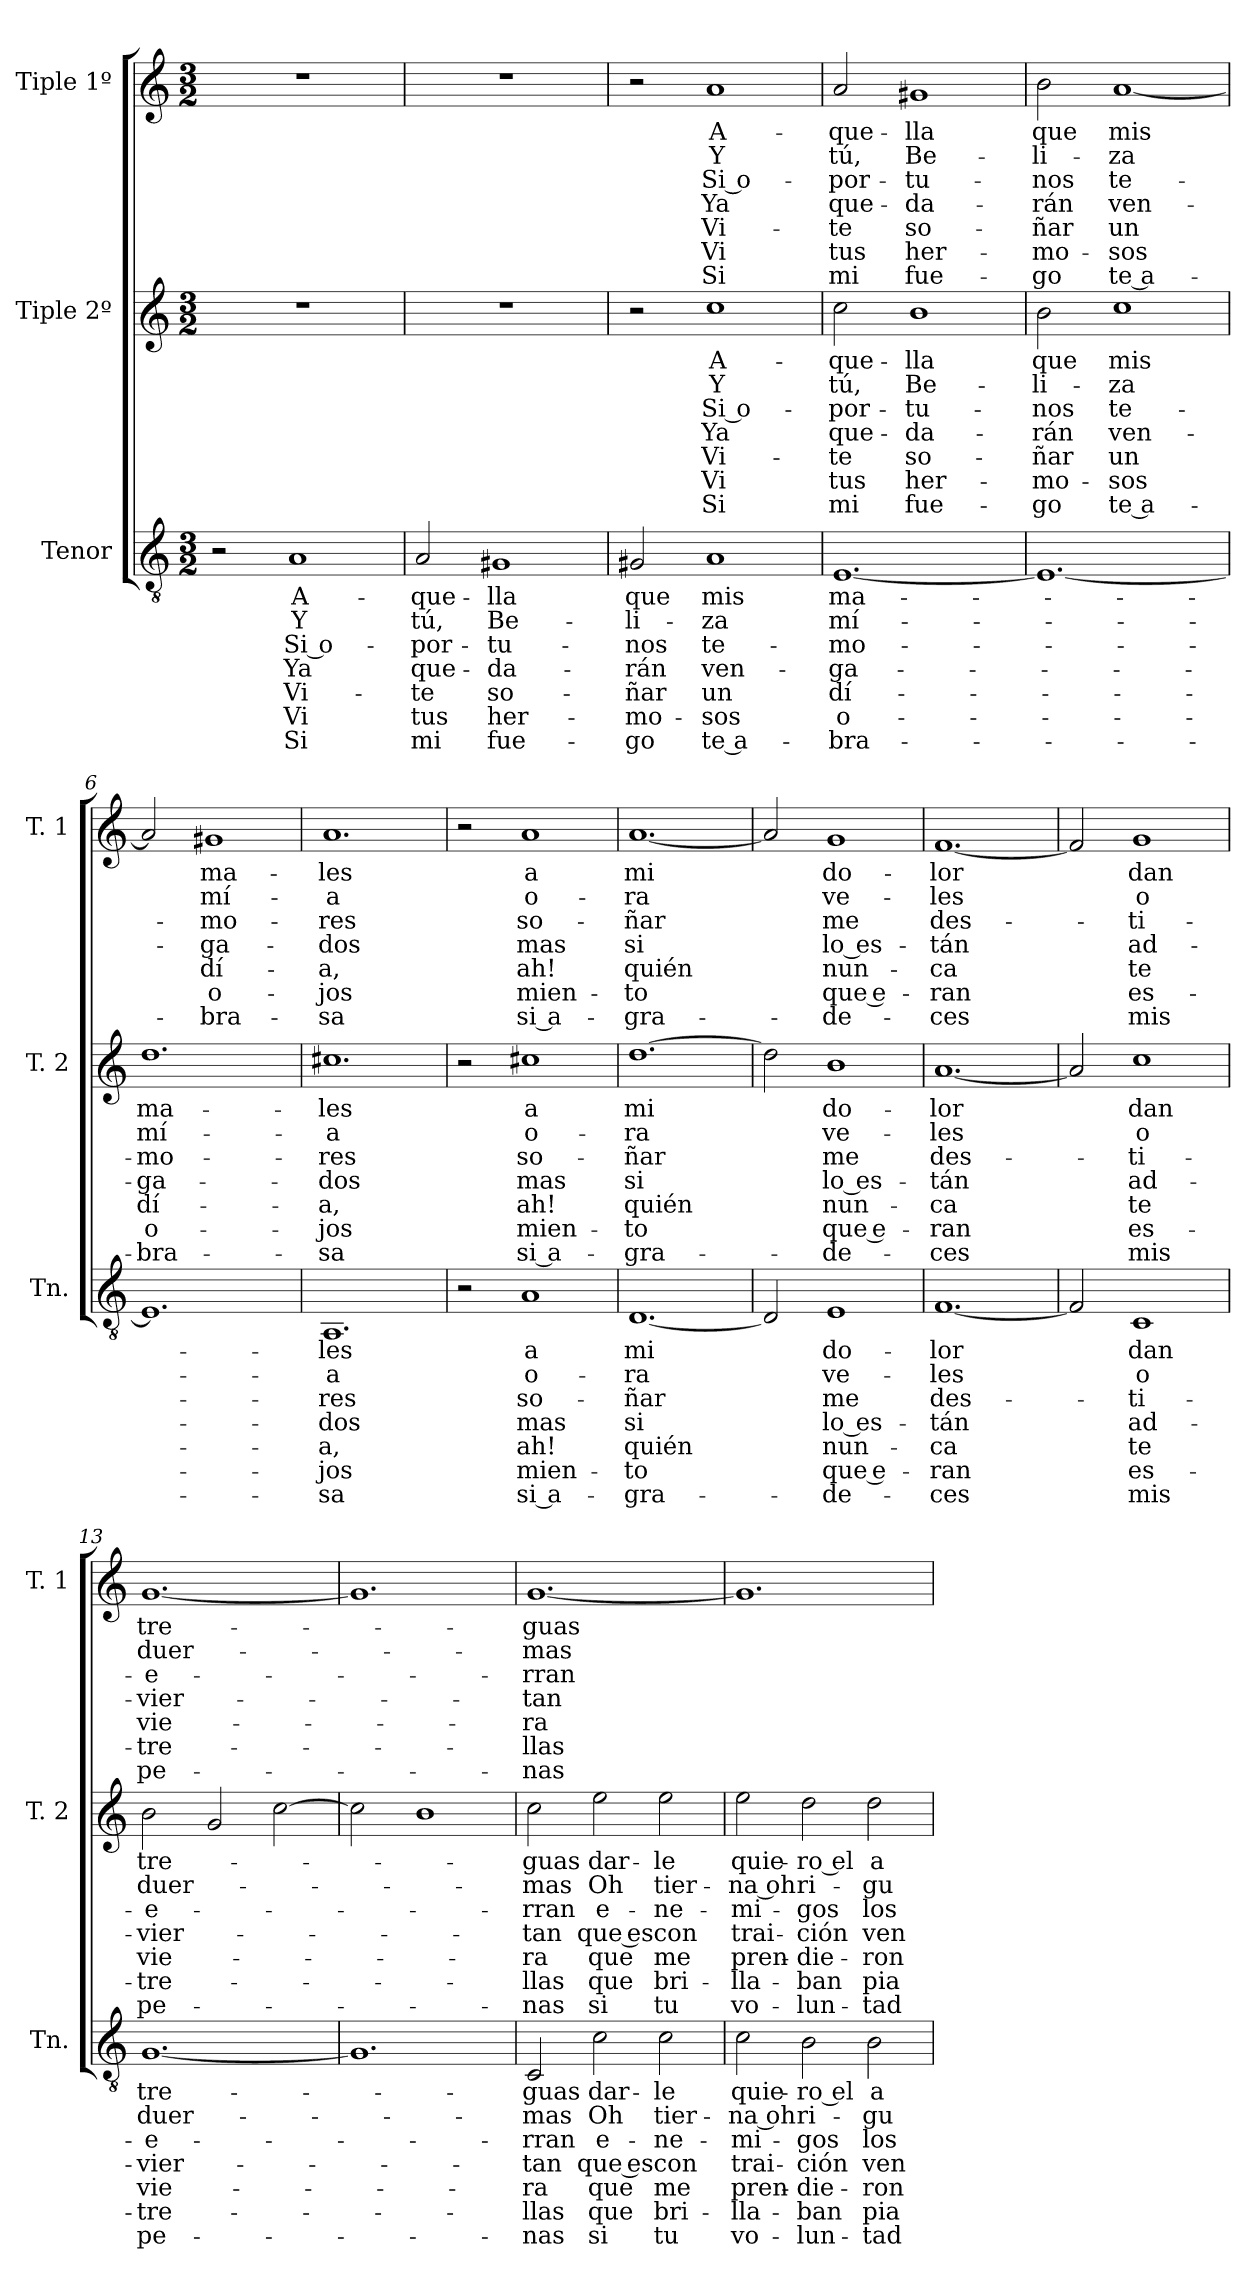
**kern	**text	**text	**text	**text	**text	**text	**text	**kern	**text	**text	**text	**text	**text	**text	**text	**kern	**text	**text	**text	**text	**text	**text	**text
*part3	*part3	*part3	*part3	*part3	*part3	*part3	*part3	*part2	*part2	*part2	*part2	*part2	*part2	*part2	*part2	*part1	*part1	*part1	*part1	*part1	*part1	*part1	*part1
*staff3	*staff3	*staff3	*staff3	*staff3	*staff3	*staff3	*staff3	*staff2	*staff2	*staff2	*staff2	*staff2	*staff2	*staff2	*staff2	*staff1	*staff1	*staff1	*staff1	*staff1	*staff1	*staff1	*staff1
*I"Tenor	*	*	*	*	*	*	*	*I"Tiple 2º	*	*	*	*	*	*	*	*I"Tiple 1º	*	*	*	*	*	*	*
*I'Tn.	*	*	*	*	*	*	*	*I'T. 2	*	*	*	*	*	*	*	*I'T. 1	*	*	*	*	*	*	*
*clefGv2	*	*	*	*	*	*	*	*clefG2	*	*	*	*	*	*	*	*clefG2	*	*	*	*	*	*	*
*M3/2	*	*	*	*	*	*	*	*M3/2	*	*	*	*	*	*	*	*M3/2	*	*	*	*	*	*	*
=1	=1	=1	=1	=1	=1	=1	=1	=1	=1	=1	=1	=1	=1	=1	=1	=1	=1	=1	=1	=1	=1	=1	=1
2r	.	.	.	.	.	.	.	1.r	.	.	.	.	.	.	.	1.r	.	.	.	.	.	.	.
1A	A-	Y	Si o-	Ya	Vi-	Vi	Si	.	.	.	.	.	.	.	.	.	.	.	.	.	.	.	.
=2	=2	=2	=2	=2	=2	=2	=2	=2	=2	=2	=2	=2	=2	=2	=2	=2	=2	=2	=2	=2	=2	=2	=2
2A	-que-	tú,	-por-	que-	-te	tus	mi	1.r	.	.	.	.	.	.	.	1.r	.	.	.	.	.	.	.
1G#X	-lla	Be-	-tu-	-da-	so-	her-	fue-	.	.	.	.	.	.	.	.	.	.	.	.	.	.	.	.
=3	=3	=3	=3	=3	=3	=3	=3	=3	=3	=3	=3	=3	=3	=3	=3	=3	=3	=3	=3	=3	=3	=3	=3
2G#X	que	-li-	-nos	-rán	-ñar	-mo-	-go	2r	.	.	.	.	.	.	.	2r	.	.	.	.	.	.	.
1A	mis	-za	te-	ven-	un	-sos	te a-	1cc	A-	Y	Si o-	Ya	Vi-	Vi	Si	1a	A-	Y	Si o-	Ya	Vi-	Vi	Si
=4	=4	=4	=4	=4	=4	=4	=4	=4	=4	=4	=4	=4	=4	=4	=4	=4	=4	=4	=4	=4	=4	=4	=4
[1.E	ma-	mí-	-mo-	-ga-	dí-	o-	-bra-	2cc	-que-	tú,	-por-	que-	-te	tus	mi	2a	-que-	tú,	-por-	que-	-te	tus	mi
.	.	.	.	.	.	.	.	1b	-lla	Be-	-tu-	-da-	so-	her-	fue-	1g#X	-lla	Be-	-tu-	-da-	so-	her-	fue-
=5	=5	=5	=5	=5	=5	=5	=5	=5	=5	=5	=5	=5	=5	=5	=5	=5	=5	=5	=5	=5	=5	=5	=5
1.E_	.	.	.	.	.	.	.	2b	que	-li-	-nos	-rán	-ñar	-mo-	-go	2b	que	-li-	-nos	-rán	-ñar	-mo-	-go
.	.	.	.	.	.	.	.	1cc	mis	-za	te-	ven-	un	-sos	te a-	[1a	mis	-za	te-	ven-	un	-sos	te a-
=6	=6	=6	=6	=6	=6	=6	=6	=6	=6	=6	=6	=6	=6	=6	=6	=6	=6	=6	=6	=6	=6	=6	=6
1.E]	.	.	.	.	.	.	.	1.dd	ma-	mí-	-mo-	-ga-	dí-	o-	-bra-	2a]	.	.	.	.	.	.	.
.	.	.	.	.	.	.	.	.	.	.	.	.	.	.	.	1g#X	ma-	mí-	-mo-	-ga-	dí-	o-	-bra-
=7	=7	=7	=7	=7	=7	=7	=7	=7	=7	=7	=7	=7	=7	=7	=7	=7	=7	=7	=7	=7	=7	=7	=7
1.AA	-les	-a	-res	-dos	-a,	-jos	-sa	1.cc#X	-les	-a	-res	-dos	-a,	-jos	-sa	1.a	-les	-a	-res	-dos	-a,	-jos	-sa
=8	=8	=8	=8	=8	=8	=8	=8	=8	=8	=8	=8	=8	=8	=8	=8	=8	=8	=8	=8	=8	=8	=8	=8
2r	.	.	.	.	.	.	.	2r	.	.	.	.	.	.	.	2r	.	.	.	.	.	.	.
1A	a	o-	so-	mas	ah!	mien-	si a-	1cc#X	a	o-	so-	mas	ah!	mien-	si a-	1a	a	o-	so-	mas	ah!	mien-	si a-
=9	=9	=9	=9	=9	=9	=9	=9	=9	=9	=9	=9	=9	=9	=9	=9	=9	=9	=9	=9	=9	=9	=9	=9
[1.D	mi	-ra	-ñar	si	quién	-to	-gra-	[1.dd	mi	-ra	-ñar	si	quién	-to	-gra-	[1.a	mi	-ra	-ñar	si	quién	-to	-gra-
=10	=10	=10	=10	=10	=10	=10	=10	=10	=10	=10	=10	=10	=10	=10	=10	=10	=10	=10	=10	=10	=10	=10	=10
2D]	.	.	.	.	.	.	.	2dd]	.	.	.	.	.	.	.	2a]	.	.	.	.	.	.	.
1E	do-	ve-	me	lo es-	nun-	que e-	-de-	1b	do-	ve-	me	lo es-	nun-	que e-	-de-	1g	do-	ve-	me	lo es-	nun-	que e-	-de-
=11	=11	=11	=11	=11	=11	=11	=11	=11	=11	=11	=11	=11	=11	=11	=11	=11	=11	=11	=11	=11	=11	=11	=11
[1.F	-lor	-les	des-	-tán	-ca	-ran	-ces	[1.a	-lor	-les	des-	-tán	-ca	-ran	-ces	[1.f	-lor	-les	des-	-tán	-ca	-ran	-ces
=12	=12	=12	=12	=12	=12	=12	=12	=12	=12	=12	=12	=12	=12	=12	=12	=12	=12	=12	=12	=12	=12	=12	=12
2F]	.	.	.	.	.	.	.	2a]	.	.	.	.	.	.	.	2f]	.	.	.	.	.	.	.
1C	dan	o	-ti-	ad-	te	es-	mis	1cc	dan	o	-ti-	ad-	te	es-	mis	1g	dan	o	-ti-	ad-	te	es-	mis
=13	=13	=13	=13	=13	=13	=13	=13	=13	=13	=13	=13	=13	=13	=13	=13	=13	=13	=13	=13	=13	=13	=13	=13
[1.G	tre-	duer-	-e-	-vier-	vie-	-tre-	pe-	2b	tre-	duer-	-e-	-vier-	vie-	-tre-	pe-	[1.g	tre-	duer-	-e-	-vier-	vie-	-tre-	pe-
.	.	.	.	.	.	.	.	2g	.	.	.	.	.	.	.	.	.	.	.	.	.	.	.
.	.	.	.	.	.	.	.	[2cc	.	.	.	.	.	.	.	.	.	.	.	.	.	.	.
=14	=14	=14	=14	=14	=14	=14	=14	=14	=14	=14	=14	=14	=14	=14	=14	=14	=14	=14	=14	=14	=14	=14	=14
1.G]	.	.	.	.	.	.	.	2cc]	.	.	.	.	.	.	.	1.g]	.	.	.	.	.	.	.
.	.	.	.	.	.	.	.	1b	.	.	.	.	.	.	.	.	.	.	.	.	.	.	.
=15	=15	=15	=15	=15	=15	=15	=15	=15	=15	=15	=15	=15	=15	=15	=15	=15	=15	=15	=15	=15	=15	=15	=15
2C	-guas	-mas	-rran	-tan	-ra	-llas	-nas	2cc	-guas	-mas	-rran	-tan	-ra	-llas	-nas	[1.g	-guas	-mas	-rran	-tan	-ra	-llas	-nas
2c	dar-	Oh	e-	que es	que	que	si	2ee	dar-	Oh	e-	que es	que	que	si	.	.	.	.	.	.	.	.
2c	-le	tier-	-ne-	con	me	bri-	tu	2ee	-le	tier-	-ne-	con	me	bri-	tu	.	.	.	.	.	.	.	.
=16	=16	=16	=16	=16	=16	=16	=16	=16	=16	=16	=16	=16	=16	=16	=16	=16	=16	=16	=16	=16	=16	=16	=16
2c	quie-	-na oh	-mi-	trai-	pren-	-lla-	vo-	2ee	quie-	-na oh	-mi-	trai-	pren-	-lla-	vo-	1.g]	.	.	.	.	.	.	.
2B	-ro el	ri-	-gos	-ción	-die-	-ban	-lun-	2dd	-ro el	ri-	-gos	-ción	-die-	-ban	-lun-	.	.	.	.	.	.	.	.
2B	a-	-gu-	los	ven-	-ron	pia-	-tad	2dd	a-	-gu-	los	ven-	-ron	pia-	-tad	.	.	.	.	.	.	.	.
=	=	=	=	=	=	=	=	=	=	=	=	=	=	=	=	=	=	=	=	=	=	=	=
*-	*-	*-	*-	*-	*-	*-	*-	*-	*-	*-	*-	*-	*-	*-	*-	*-	*-	*-	*-	*-	*-	*-	*-
